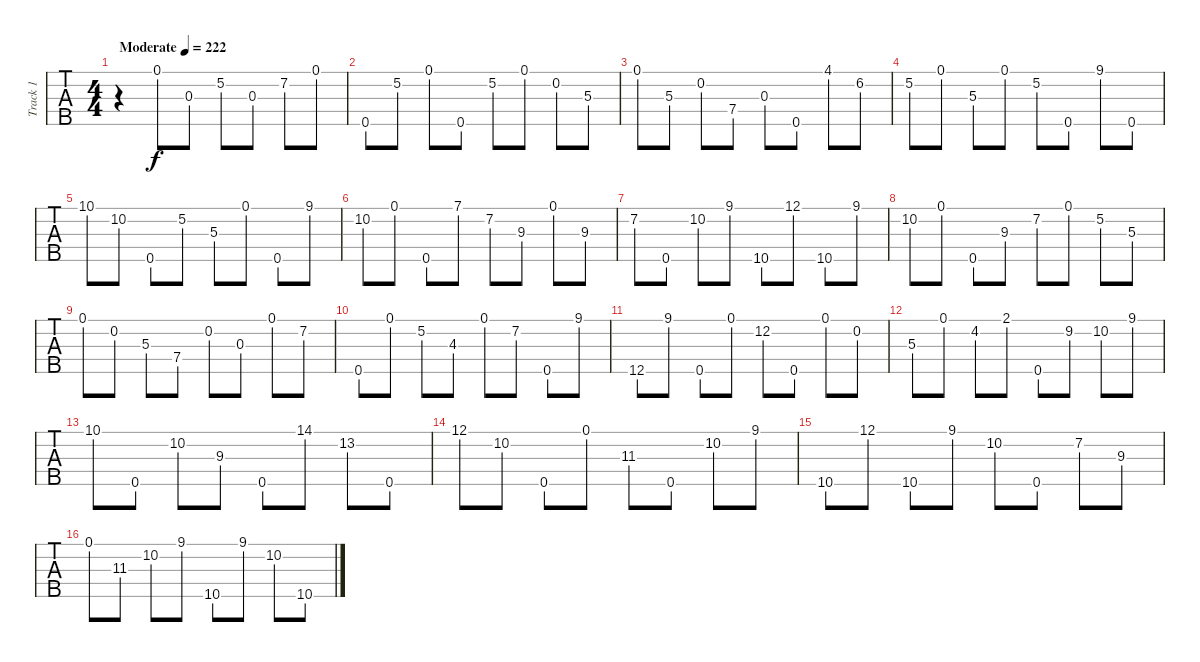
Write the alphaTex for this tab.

\track ("Track 1" "Track 1") {instrument banjo}
\staff {tabs}
\tuning (D4 B3 G3 D3 G4) {hide}
\displaytranspose 12
\ts (4 4)
\tempo (222 "Moderate")
\clef g2
\ks c
r.4{dy f instrument banjo} 0.1.8 0.3.8 5.2.8 0.3.8 7.2.8 0.1.8 |
0.5.8 5.2.8 0.1.8 0.5.8 5.2.8 0.1.8 0.2.8 5.3.8 |
0.1.8 5.3.8 0.2.8 7.4.8 0.3.8 0.5.8 4.1.8 6.2.8 |
5.2.8 0.1.8 5.3.8 0.1.8 5.2.8 0.5.8 9.1.8 0.5.8 |
10.1.8 10.2.8 0.5.8 5.2.8 5.3.8 0.1.8 0.5.8 9.1.8 |
10.2.8 0.1.8 0.5.8 7.1.8 7.2.8 9.3.8 0.1.8 9.3.8 |
7.2.8 0.5.8 10.2.8 9.1.8 10.5.8 12.1.8 10.5.8 9.1.8 |
10.2.8 0.1.8 0.5.8 9.3.8 7.2.8 0.1.8 5.2.8 5.3.8 |
0.1.8 0.2.8 5.3.8 7.4.8 0.2.8 0.3.8 0.1.8 7.2.8 |
0.5.8 0.1.8 5.2.8 4.3.8 0.1.8 7.2.8 0.5.8 9.1.8 |
12.5.8 9.1.8 0.5.8 0.1.8 12.2.8 0.5.8 0.1.8 0.2.8 |
5.3.8 0.1.8 4.2.8 2.1.8 0.5.8 9.2.8 10.2.8 9.1.8 |
10.1.8 0.5.8 10.2.8 9.3.8 0.5.8 14.1.8 13.2.8 0.5.8 |
12.1.8 10.2.8 0.5.8 0.1.8 11.3.8 0.5.8 10.2.8 9.1.8 |
10.5.8 12.1.8 10.5.8 9.1.8 10.2.8 0.5.8 7.2.8 9.3.8 |
0.1.8 11.3.8 10.2.8 9.1.8 10.5.8 9.1.8 10.2.8 10.5.8
